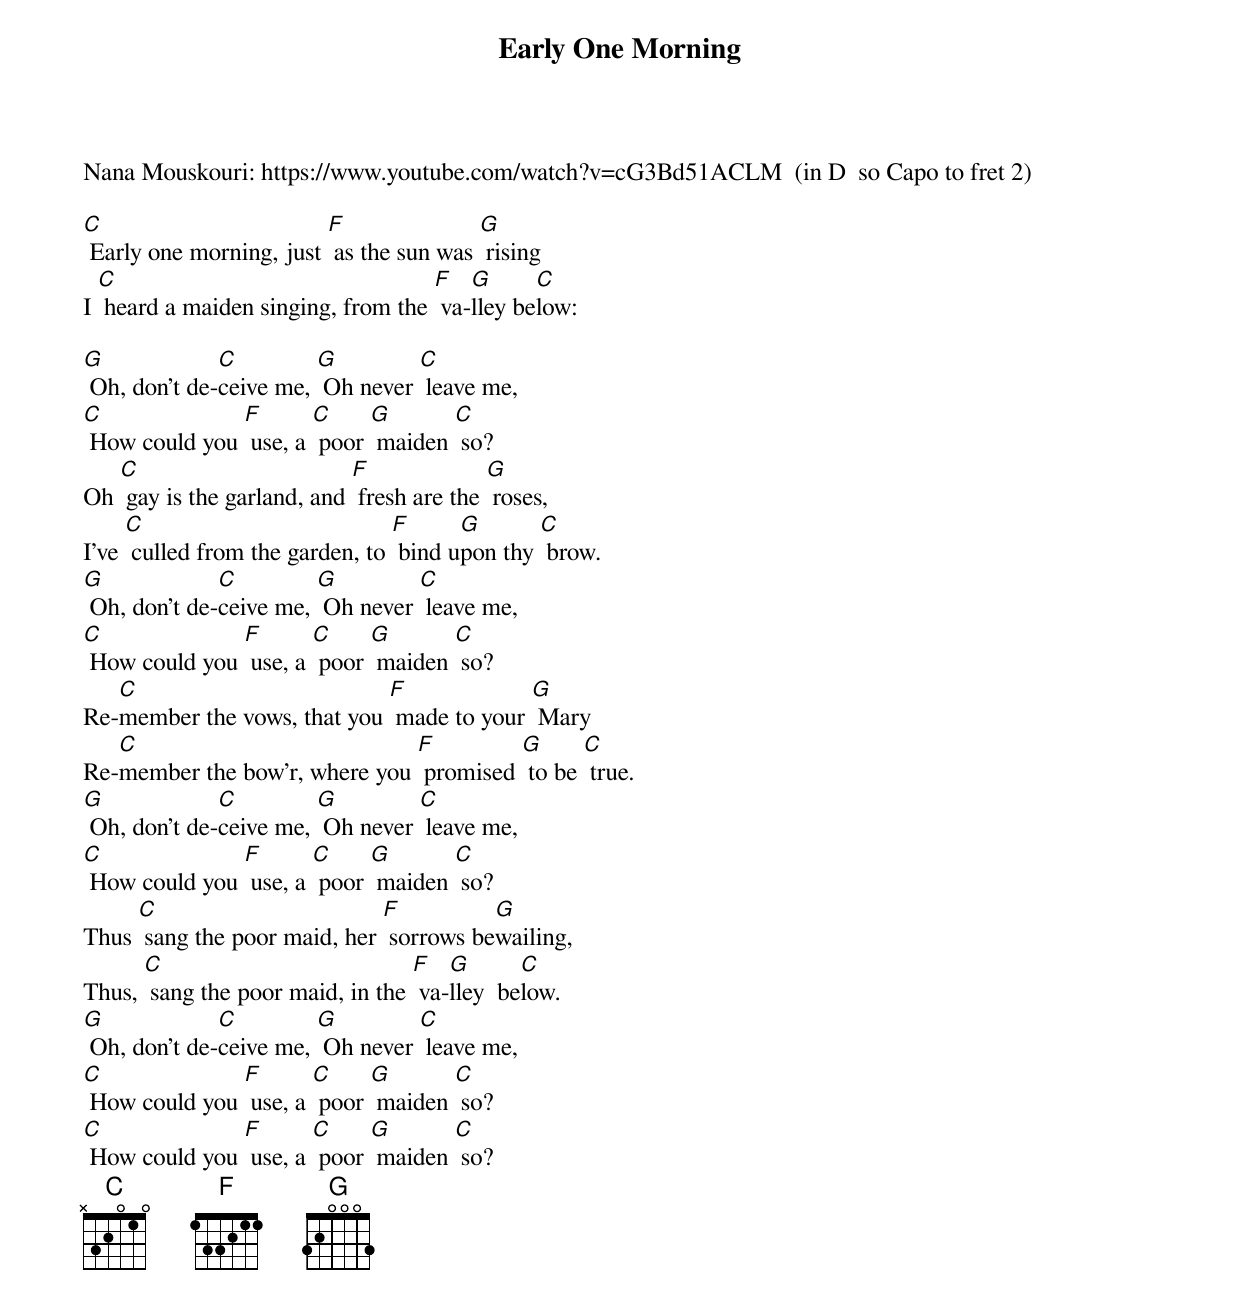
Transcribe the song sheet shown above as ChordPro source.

{t: Early One Morning }
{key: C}
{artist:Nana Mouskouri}
Nana Mouskouri: https://www.youtube.com/watch?v=cG3Bd51ACLM  (in D  so Capo to fret 2)
{c: }

[C] Early one morning, just [F] as the sun was [G] rising
I [C] heard a maiden singing, from the [F] va-[G]lley be[C]low:
{c: }

[G] Oh, don't de-[C]ceive me, [G] Oh never [C] leave me,
[C] How could you [F] use, a [C] poor [G] maiden [C] so?
{c: }
Oh [C] gay is the garland, and [F] fresh are the [G] roses,
I've [C] culled from the garden, to [F] bind u[G]pon thy [C] brow.
{c: }
[G] Oh, don't de-[C]ceive me, [G] Oh never [C] leave me,
[C] How could you [F] use, a [C] poor [G] maiden [C] so?
{c: }
Re-[C]member the vows, that you [F] made to your [G] Mary
Re-[C]member the bow'r, where you [F] promised [G] to be [C] true.
{c: }
[G] Oh, don't de-[C]ceive me, [G] Oh never [C] leave me,
[C] How could you [F] use, a [C] poor [G] maiden [C] so?
{c: }
Thus [C] sang the poor maid, her [F] sorrows be[G]wailing,
Thus, [C] sang the poor maid, in the [F] va-[G]lley  be[C]low.
{c: }
[G] Oh, don't de-[C]ceive me, [G] Oh never [C] leave me,
[C] How could you [F] use, a [C] poor [G] maiden [C] so?
{c: }
[C] How could you [F] use, a [C] poor [G] maiden [C] so?
